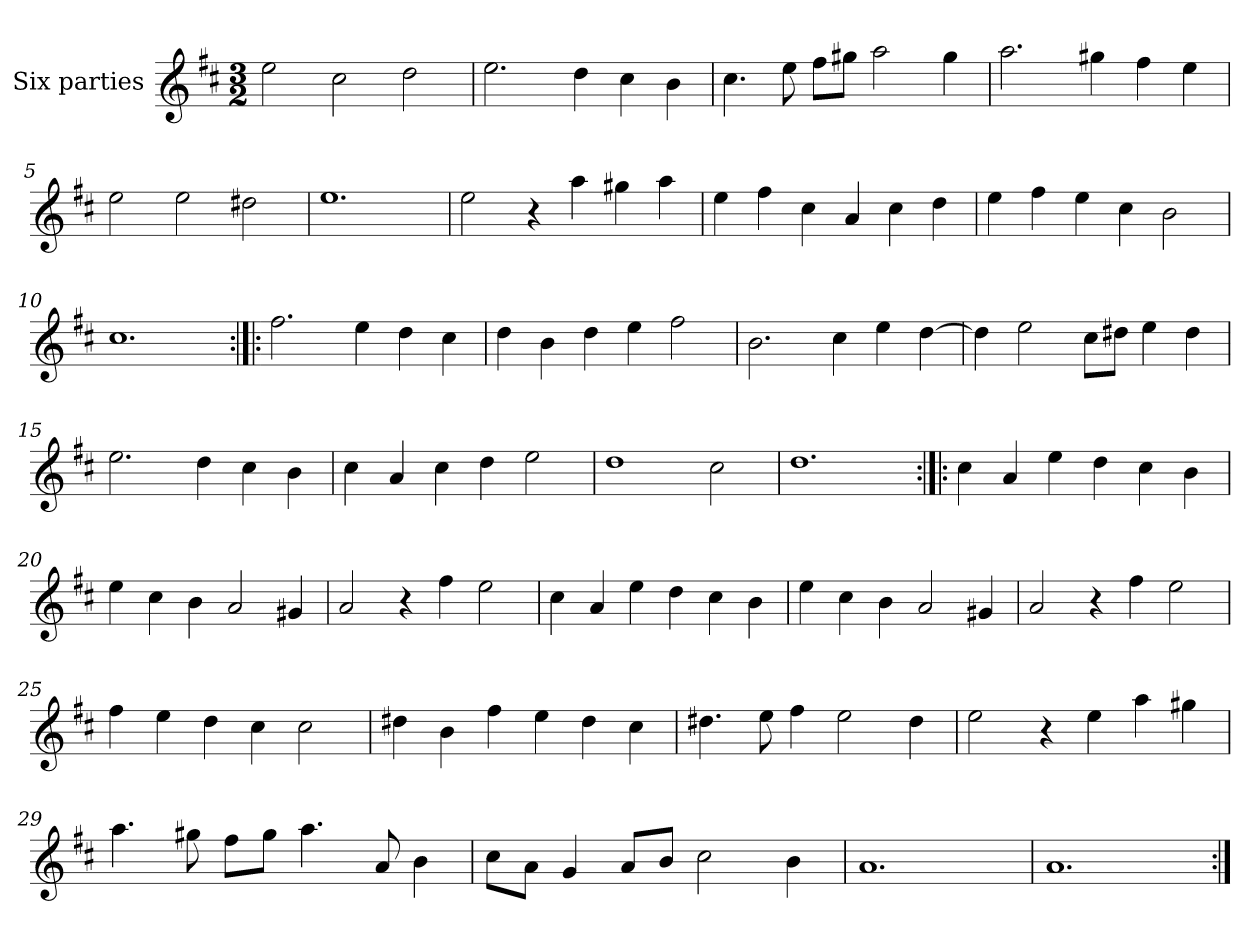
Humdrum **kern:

**kern
*part1
*staff1
*I"Six parties
*clefG2
*k[f#c#]
*M3/2
*MM180
=1
2ee\
2cc#\
2dd\
=2
2.ee\
4dd\
4cc#\
4b\
=3
4.cc#\
8ee\
8ff#\L
8gg#X\J
2aa\
4gg#\
=4
2.aa\
4gg#X\
4ff#\
4ee\
=5
2ee\
2ee\
2dd#X\
=6
1.ee
=7
2ee\
4r
4aa\
4gg#X\
4aa\
=8
4ee\
4ff#\
4cc#\
4a/
4cc#\
4dd\
=9
4ee\
4ff#\
4ee\
4cc#\
2b\
=10
1.cc#
=11:|!|:
2.ff#\
4ee\
4dd\
4cc#\
=12
4dd\
4b\
4dd\
4ee\
2ff#\
=13
2.b\
4cc#\
4ee\
[4dd\
=14
4dd\]
2ee\
8cc#\L
8dd#X\J
4ee\
4dd#\
=15
2.ee\
4dd\
4cc#\
4b\
=16
4cc#\
4a/
4cc#\
4dd\
2ee\
=17
1dd
2cc#\
=18
1.dd
=19:|!|:
4cc#\
4a/
4ee\
4dd\
4cc#\
4b\
=20
4ee\
4cc#\
4b\
2a/
4g#X/
=21
2a/
4r
4ff#\
2ee\
=22
4cc#\
4a/
4ee\
4dd\
4cc#\
4b\
=23
4ee\
4cc#\
4b\
2a/
4g#X/
=24
2a/
4r
4ff#\
2ee\
=25
4ff#\
4ee\
4dd\
4cc#\
2cc#\
=26
4dd#X\
4b\
4ff#\
4ee\
4dd#\
4cc#\
=27
4.dd#X\
8ee\
4ff#\
2ee\
4dd#\
=28
2ee\
4r
4ee\
4aa\
4gg#X\
=29
4.aa\
8gg#X\
8ff#\L
8gg#\J
4.aa\
8a/
4b\
=30
8cc#\L
8a\J
4g/
8a/L
8b/J
2cc#\
4b\
=31
1.a
=32
1.a
=:|!
*-
